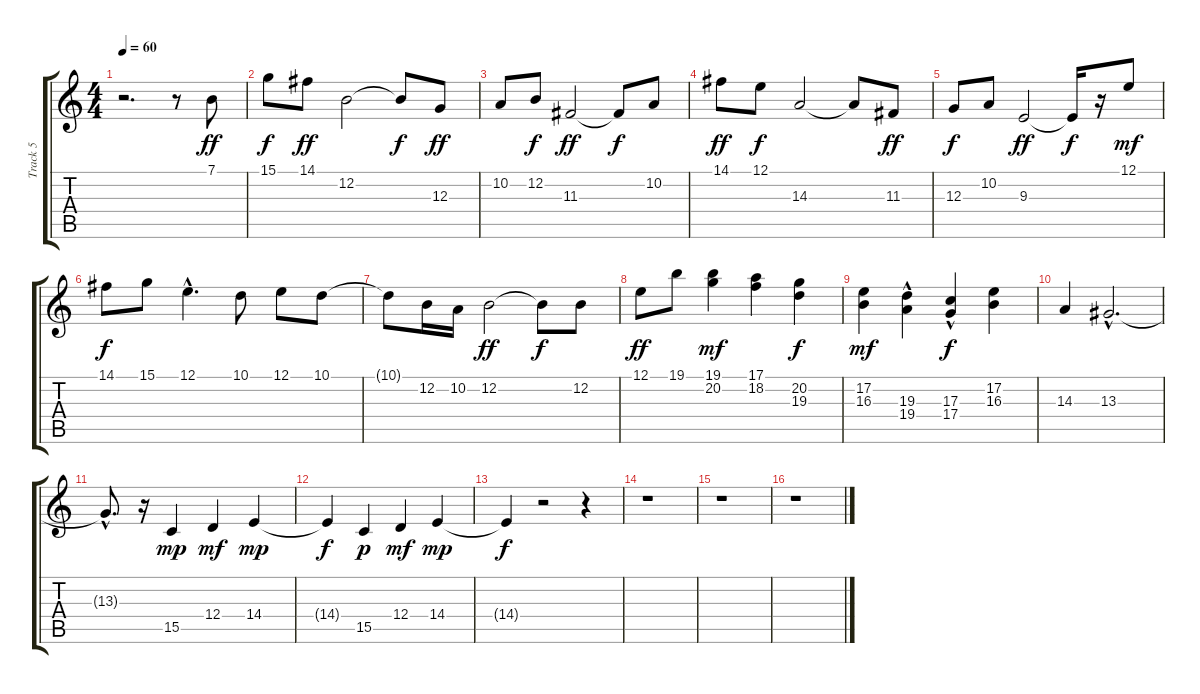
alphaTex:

\track ("Track 5" "Track 5") {instrument bassoon}
\staff {score tabs}
\tuning (E4 B3 G3 D3 A2 E2) {hide}
\ts (4 4)
\tempo 60
\clef g2
\ks c
r.2{d dy mp} r.8 7.1.8{dy ff} |
15.1.8{dy f} 14.1.8{dy ff} 12.2.2 12.2{t}.8{dy f} 12.3.8{dy ff} |
10.2.8 12.2.8{dy f} 11.3.2{dy ff} 11.3{t}.8{dy f} 10.2.8 |
14.1.8{dy ff} 12.1.8{dy f} 14.3.2 14.3{t}.8 11.3.8{dy ff} |
12.3.8{dy f} 10.2.8 9.3.2{dy ff} 9.3{t}.16{dy f} r.16 12.1.8{dy mf} |
14.1.8{dy f} 15.1.8 12.1{hac}.4{d} 10.1.8 12.1.8 10.1.8 |
10.1{t}.8 12.2.16 10.2.16 12.2.2{dy ff} 12.2{t}.8{dy f} 12.2.8 |
12.1.8{dy ff} 19.1.8 (19.1 20.2).4{dy mf} (17.1 18.2).4 (20.2 19.3).4{dy f} |
(17.2 16.3).4{dy mf} (19.3 19.4{hac}).4 (17.3{hac} 17.4).4{dy f} (17.2 16.3).4 |
14.3.4 13.3{hac}.2{d} |
13.3{hac t}.8{d} r.16 15.5.4{dy mp} 12.4.4{dy mf} 14.4.4{dy mp} |
14.4{t}.4{dy f} 15.5.4{dy p} 12.4.4{dy mf} 14.4.4{dy mp} |
14.4{t}.4{dy f} r.2 r.4 |
r.1 |
r.1 |
r.1
